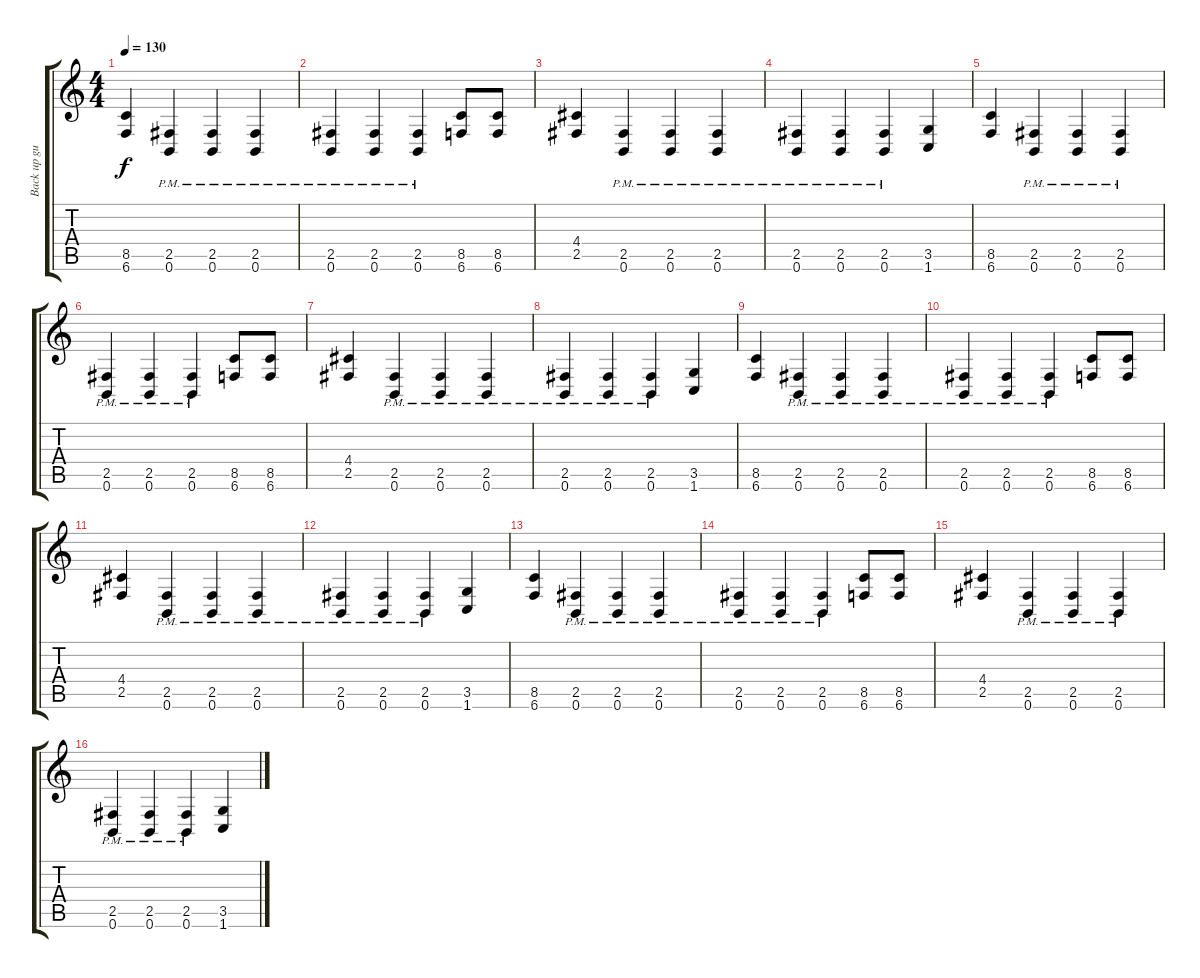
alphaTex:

\track ("Back up guits (R)" "Back up gu") {instrument overdrivenguitar}
\staff {score tabs}
\tuning (B3 Gb3 D3 A2 E2 B1) {hide}
\ts (4 4)
\tempo 130
\clef g2
\ks c
(8.5 6.6).4{dy f instrument overdrivenguitar} (2.5{pm} 0.6{pm}).4 (2.5{pm} 0.6{pm}).4 (2.5{pm} 0.6{pm}).4 |
(2.5{pm} 0.6{pm}).4 (2.5{pm} 0.6{pm}).4 (2.5{pm} 0.6{pm}).4 (8.5 6.6).8 (8.5 6.6).8 |
(4.4 2.5).4 (2.5{pm} 0.6{pm}).4 (2.5{pm} 0.6{pm}).4 (2.5{pm} 0.6{pm}).4 |
(2.5{pm} 0.6{pm}).4 (2.5{pm} 0.6{pm}).4 (2.5{pm} 0.6{pm}).4 (3.5 1.6).4 |
(8.5 6.6).4 (2.5{pm} 0.6{pm}).4 (2.5{pm} 0.6{pm}).4 (2.5{pm} 0.6{pm}).4 |
(2.5{pm} 0.6{pm}).4 (2.5{pm} 0.6{pm}).4 (2.5{pm} 0.6{pm}).4 (8.5 6.6).8 (8.5 6.6).8 |
(4.4 2.5).4 (2.5{pm} 0.6{pm}).4 (2.5{pm} 0.6{pm}).4 (2.5{pm} 0.6{pm}).4 |
(2.5{pm} 0.6{pm}).4 (2.5{pm} 0.6{pm}).4 (2.5{pm} 0.6{pm}).4 (3.5 1.6).4 |
(8.5 6.6).4 (2.5{pm} 0.6{pm}).4 (2.5{pm} 0.6{pm}).4 (2.5{pm} 0.6{pm}).4 |
(2.5{pm} 0.6{pm}).4 (2.5{pm} 0.6{pm}).4 (2.5{pm} 0.6{pm}).4 (8.5 6.6).8 (8.5 6.6).8 |
(4.4 2.5).4 (2.5{pm} 0.6{pm}).4 (2.5{pm} 0.6{pm}).4 (2.5{pm} 0.6{pm}).4 |
(2.5{pm} 0.6{pm}).4 (2.5{pm} 0.6{pm}).4 (2.5{pm} 0.6{pm}).4 (3.5 1.6).4 |
(8.5 6.6).4 (2.5{pm} 0.6{pm}).4 (2.5{pm} 0.6{pm}).4 (2.5{pm} 0.6{pm}).4 |
(2.5{pm} 0.6{pm}).4 (2.5{pm} 0.6{pm}).4 (2.5{pm} 0.6{pm}).4 (8.5 6.6).8 (8.5 6.6).8 |
(4.4 2.5).4 (2.5{pm} 0.6{pm}).4 (2.5{pm} 0.6{pm}).4 (2.5{pm} 0.6{pm}).4 |
(2.5{pm} 0.6{pm}).4 (2.5{pm} 0.6{pm}).4 (2.5{pm} 0.6{pm}).4 (3.5 1.6).4
